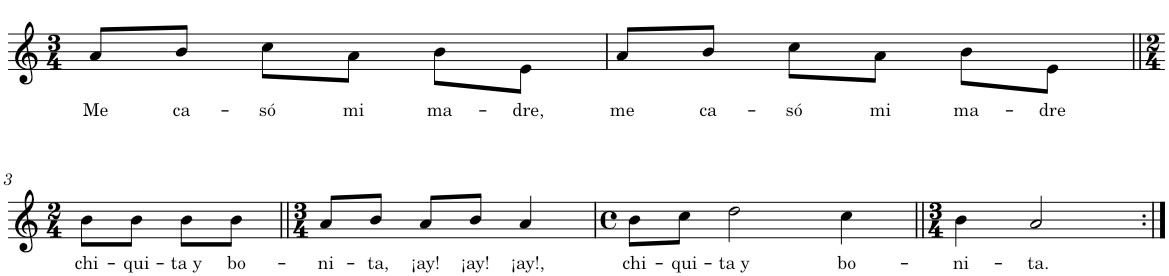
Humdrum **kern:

**kern	**text
*part1	*part1
*staff1	*staff1
*I"Nylon Guitar	*
*clefG2	*
*Trd7c12	*
*k[]	*
*M3/4	*
=1	=1
!	!LO:LY:b
8a/L	Me
!	!LO:LY:b
8b/J	ca-
!	!LO:LY:b
8cc\L	-só
!	!LO:LY:b
8a\J	mi
!	!LO:LY:b
8b\L	ma-
!	!LO:LY:b
8e\J	-dre,
=2	=2
!	!LO:LY:b
8a/L	me
!	!LO:LY:b
8b/J	ca-
!	!LO:LY:b
8cc\L	-só
!	!LO:LY:b
8a\J	mi
!	!LO:LY:b
8b\L	ma-
!	!LO:LY:b
8e\J	-dre
!!LO:LB:g=z
=3||	=3||
*M2/4	*
!	!LO:LY:b
8b\L	chi-
!	!LO:LY:b
8b\J	-qui-
!	!LO:LY:b
8b\L	-ta y
!	!LO:LY:b
8b\J	bo-
=4||	=4||
*M3/4	*
!	!LO:LY:b
8a/L	-ni-
!	!LO:LY:b
8b/J	-ta,
!	!LO:LY:b
8a/L	¡ay!
!	!LO:LY:b
8b/J	¡ay!
!	!LO:LY:b
4a/	¡ay!,
=5	=5
*M4/4	*
*met(c)	*
!	!LO:LY:b
8b\L	chi-
!	!LO:LY:b
8cc\J	-qui-
!	!LO:LY:b
2dd\	-ta y
!	!LO:LY:b
4cc\	bo-
=6||	=6||
*M3/4	*
!	!LO:LY:b
4b\	-ni-
!	!LO:LY:b
2a/	-ta.
=:|!	=:|!
*-	*-
